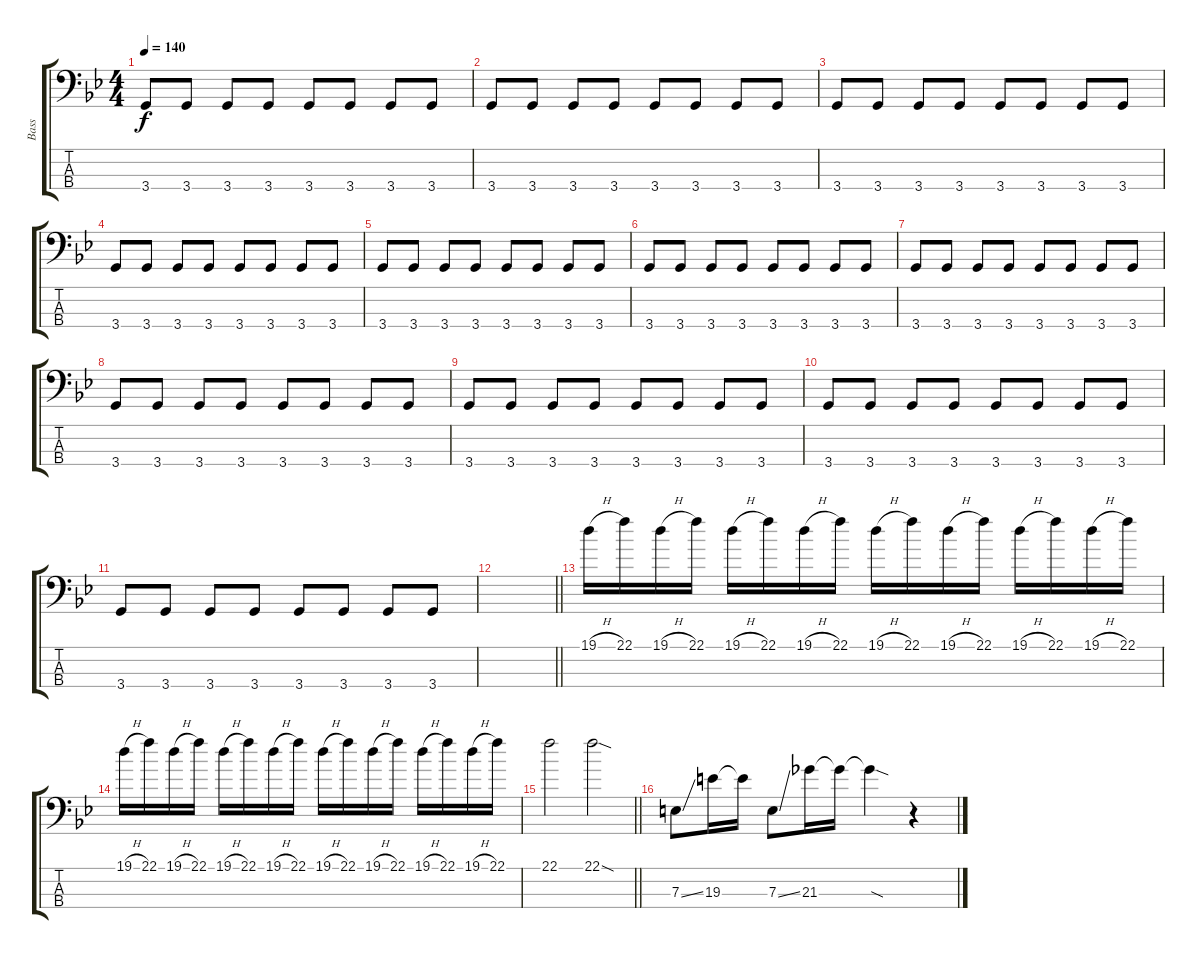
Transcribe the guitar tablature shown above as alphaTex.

\track ("Bass" "Bass") {instrument electricbassfinger}
\staff {score tabs}
\tuning (G2 D2 A1 E1) {hide}
\ts (4 4)
\tempo 140
\clef f4
\ks bb
3.4.8{dy f} 3.4.8 3.4.8 3.4.8 3.4.8 3.4.8 3.4.8 3.4.8 |
3.4.8 3.4.8 3.4.8 3.4.8 3.4.8 3.4.8 3.4.8 3.4.8 |
3.4.8 3.4.8 3.4.8 3.4.8 3.4.8 3.4.8 3.4.8 3.4.8 |
3.4.8 3.4.8 3.4.8 3.4.8 3.4.8 3.4.8 3.4.8 3.4.8 |
3.4.8 3.4.8 3.4.8 3.4.8 3.4.8 3.4.8 3.4.8 3.4.8 |
3.4.8 3.4.8 3.4.8 3.4.8 3.4.8 3.4.8 3.4.8 3.4.8 |
3.4.8 3.4.8 3.4.8 3.4.8 3.4.8 3.4.8 3.4.8 3.4.8 |
3.4.8 3.4.8 3.4.8 3.4.8 3.4.8 3.4.8 3.4.8 3.4.8 |
3.4.8 3.4.8 3.4.8 3.4.8 3.4.8 3.4.8 3.4.8 3.4.8 |
3.4.8 3.4.8 3.4.8 3.4.8 3.4.8 3.4.8 3.4.8 3.4.8 |
3.4.8 3.4.8 3.4.8 3.4.8 3.4.8 3.4.8 3.4.8 3.4.8 |
\barLineRight lightlight
|
19.1{h}.16 22.1.16 19.1{h}.16 22.1.16 19.1{h}.16 22.1.16 19.1{h}.16 22.1.16 19.1{h}.16 22.1.16 19.1{h}.16 22.1.16 19.1{h}.16 22.1.16 19.1{h}.16 22.1.16 |
19.1{h}.16 22.1.16 19.1{h}.16 22.1.16 19.1{h}.16 22.1.16 19.1{h}.16 22.1.16 19.1{h}.16 22.1.16 19.1{h}.16 22.1.16 19.1{h}.16 22.1.16 19.1{h}.16 22.1.16 |
\barLineRight lightlight
22.1.2 22.1{sod}.2 |
7.3{ss}.8 19.3.16 19.3{t}.16 7.3{ss}.8 21.3.16 21.3{t}.16 21.3{sod t}.4 r.4
